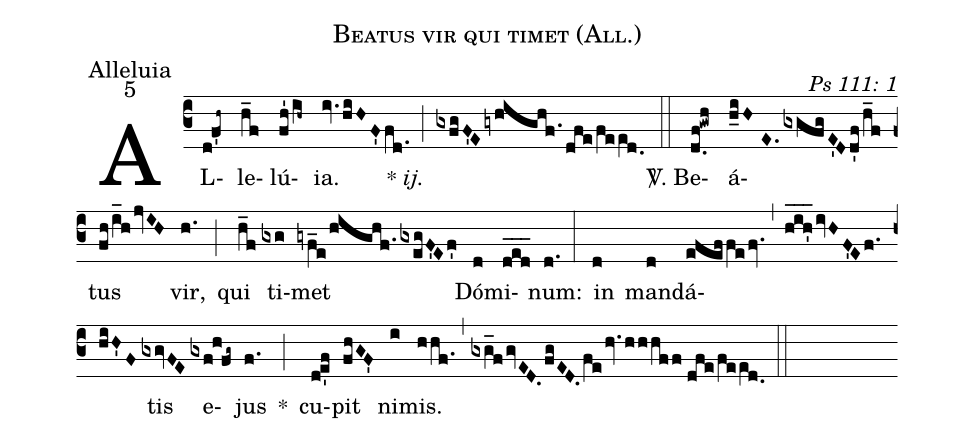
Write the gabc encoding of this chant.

name: Beatus vir qui timet (All.);
office-part: Alleluia;
mode: 5;
commentary: Ps 111: 1;
%%
(c3) AL(d!f'h~)le(h_f)lú(fh'/ih~)ia.(iv.hiHF'fd.) {*}~<i>ij.</i>(;) (gxfgF'Egyhighf.dfe/fee[ll:1]d.0) (::)
<sp>V/</sp>. Be(d.0f!gwh)á(h_iH//E./!gxgfgE'Dd'f/h_f)tus(fh/i_hjvIH) vir,(h.) (;) qui(h_f) ti(gxg)met(gyf_e/highf.gxegF'Ef') Dó(d)mi(d_e_d_)num:(d.) (:)
in(d) man(d)dá(efeffefv.)(,)(h_i_h'_ivHF'Ef.//hiH'F)tis(gxgvFE) e(gxf!h!fg~)jus(f.) *(;) cu(de'f)pit(fhGF') ni(i)mis.(hhf.) (,) (gxg_fgvED.fgED.fehv.hhhff//dfe/fee[ll:1]d.0) (::)
